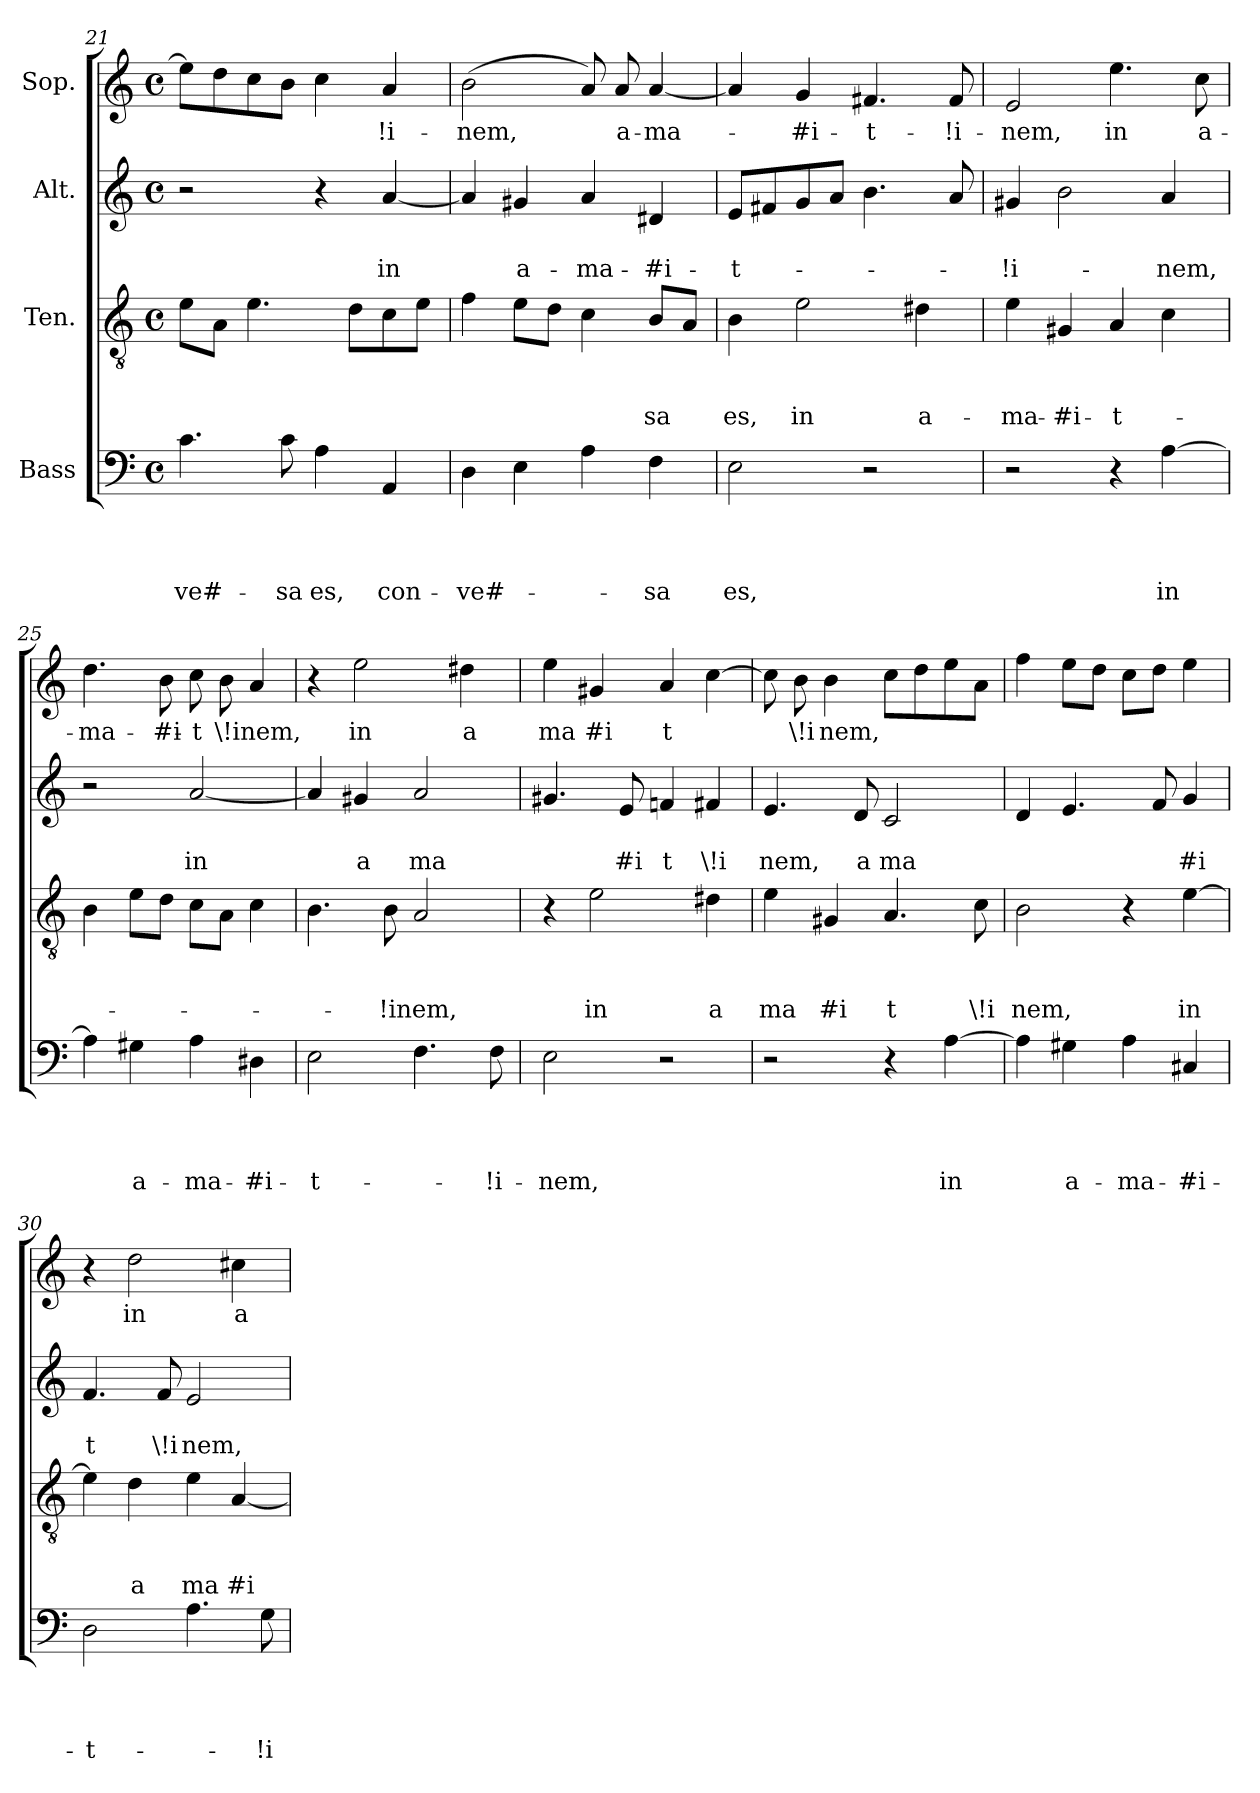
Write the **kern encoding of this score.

**kern	**text	**text	**text	**text	**kern	**text	**text	**text	**kern	**text	**text	**kern	**text
*part4	*part4	*part4	*part4	*part4	*part3	*part3	*part3	*part3	*part2	*part2	*part2	*part1	*part1
*staff4	*staff4	*staff4	*staff4	*staff4	*staff3	*staff3	*staff3	*staff3	*staff2	*staff2	*staff2	*staff1	*staff1
*I"Bass	*	*	*	*	*I"Ten.	*	*	*	*I"Alt.	*	*	*I"Sop.	*
*clefF4	*	*	*	*	*clefGv2	*	*	*	*clefG2	*	*	*clefG2	*
*k[]	*	*	*	*	*k[]	*	*	*	*k[]	*	*	*k[]	*
*C:	*	*	*	*	*C:	*	*	*	*C:	*	*	*C:	*
*M4/4	*	*	*	*	*M4/4	*	*	*	*M4/4	*	*	*M4/4	*
*met(c)	*	*	*	*	*met(c)	*	*	*	*met(c)	*	*	*met(c)	*
=21	=21	=21	=21	=21	=21	=21	=21	=21	=21	=21	=21	=21	=21
!	!	!	!	!LO:LY:b	!	!	!	!	!	!	!	!	!
4.c\	.	.	.	-ve#-	8e\L	.	.	.	2r	.	.	8ee\L]	.
.	.	.	.	.	8A\J	.	.	.	.	.	.	8dd\	.
.	.	.	.	.	4.e\	.	.	.	.	.	.	8cc\	.
!	!	!	!	!LO:LY:b	!	!	!	!	!	!	!	!	!
8c\	.	.	.	-sa	.	.	.	.	.	.	.	8b\J	.
!	!	!	!	!LO:LY:b	!	!	!	!	!	!	!	!	!
4A\	.	.	.	es,	.	.	.	.	4r	.	.	4cc\	.
.	.	.	.	.	8d\L	.	.	.	.	.	.	.	.
!	!	!	!	!LO:LY:b	!	!	!	!	!	!	!LO:LY:b	!	!LO:LY:b
4AA/	.	.	.	con-	8c\	.	.	.	[<4a/	.	in	4a/	-!i-
.	.	.	.	.	8e\J	.	.	.	.	.	.	.	.
=22	=22	=22	=22	=22	=22	=22	=22	=22	=22	=22	=22	=22	=22
!	!	!	!	!LO:LY:b	!	!	!	!	!	!	!	!	!LO:LY:b
4D\	.	.	.	-ve#-	4f\	.	.	.	4a/]	.	.	(>2b\	-nem,
!	!	!	!	!	!	!	!	!	!	!	!LO:LY:b	!	!
4E\	.	.	.	.	8e\L	.	.	.	4g#X/	.	a-	.	.
.	.	.	.	.	8d\J	.	.	.	.	.	.	.	.
!	!	!	!	!	!	!	!	!	!	!	!LO:LY:b	!	!
4A\	.	.	.	.	4c\	.	.	.	4a/	.	-ma-	8a/)	.
!	!	!	!	!	!	!	!	!	!	!	!	!	!LO:LY:b
.	.	.	.	.	.	.	.	.	.	.	.	8a/	a-
!	!	!	!	!LO:LY:b	!	!	!	!LO:LY:b	!	!	!LO:LY:b	!	!LO:LY:b
4F\	.	.	.	-sa	8B/L	.	.	-sa	4d#X/	.	-#i-	[<4a/	-ma-
.	.	.	.	.	8A/J	.	.	.	.	.	.	.	.
=23	=23	=23	=23	=23	=23	=23	=23	=23	=23	=23	=23	=23	=23
!	!	!	!	!LO:LY:b	!	!	!	!LO:LY:b	!	!	!LO:LY:b:rj	!	!
2E\	.	.	.	es,	4B\	.	.	es,	8e/L	.	-t-	4a/]	.
.	.	.	.	.	.	.	.	.	8f#X/	.	.	.	.
!	!	!	!	!	!	!	!	!LO:LY:b	!	!	!	!	!LO:LY:b
.	.	.	.	.	2e\	.	.	in	8g/	.	.	4g/	-#i-
.	.	.	.	.	.	.	.	.	8a/J	.	.	.	.
!	!	!	!	!	!	!	!	!	!	!	!	!	!LO:LY:b:rj
2r	.	.	.	.	.	.	.	.	4.b\	.	.	4.f#X/	-t-
!	!	!	!	!	!	!	!	!LO:LY:b	!	!	!	!	!
.	.	.	.	.	4d#X\	.	.	a-	.	.	.	.	.
!	!	!	!	!	!	!	!	!	!	!	!	!	!LO:LY:b
.	.	.	.	.	.	.	.	.	8a/	.	.	8f#/	-!i-
=24	=24	=24	=24	=24	=24	=24	=24	=24	=24	=24	=24	=24	=24
!	!	!	!	!	!	!	!	!LO:LY:b	!	!	!LO:LY:b	!	!LO:LY:b
2r	.	.	.	.	4e\	.	.	-ma-	4g#X/	.	-!i-	2e/	-nem,
!	!	!	!	!	!	!	!	!LO:LY:b	!	!	!	!	!
.	.	.	.	.	4G#X/	.	.	-#i-	2b\	.	.	.	.
!	!	!	!	!	!	!	!	!LO:LY:b:rj	!	!	!	!	!LO:LY:b
4r	.	.	.	.	4A/	.	.	-t-	.	.	.	4.ee\	in
!	!	!	!	!LO:LY:b	!	!	!	!	!	!	!LO:LY:b	!	!
[>4A\	.	.	.	in	4c\	.	.	.	4a/	.	-nem,	.	.
!	!	!	!	!	!	!	!	!	!	!	!	!	!LO:LY:b
.	.	.	.	.	.	.	.	.	.	.	.	8cc\	a-
=25	=25	=25	=25	=25	=25	=25	=25	=25	=25	=25	=25	=25	=25
!	!	!	!	!	!	!	!	!	!	!	!	!	!LO:LY:b
4A\]	.	.	.	.	4B\	.	.	.	2r	.	.	4.dd\	-ma-
!	!	!	!	!LO:LY:b	!	!	!	!	!	!	!	!	!
4G#X\	.	.	.	a-	8e\L	.	.	.	.	.	.	.	.
!	!	!	!	!	!	!	!	!	!	!	!	!	!LO:LY:b
.	.	.	.	.	8d\J	.	.	.	.	.	.	8b\	-#i-
!	!	!	!	!LO:LY:b	!	!	!	!	!	!	!LO:LY:b	!	!LO:LY:b:rj
4A\	.	.	.	-ma-	8c\L	.	.	.	[>2a/	.	in	8cc\	-t
!	!	!	!	!	!	!	!	!	!	!	!	!	!LO:LY:b
.	.	.	.	.	8A\J	.	.	.	.	.	.	8b\	\!inem,
!	!	!	!	!LO:LY:b	!	!	!	!	!	!	!	!	!
4D#X\	.	.	.	-#i-	4c\	.	.	.	.	.	.	4a/	.
!!LO:PB:g=z
=26	=26	=26	=26	=26	=26	=26	=26	=26	=26	=26	=26	=26	=26
!	!	!	!	!LO:LY:b:rj	!	!	!	!	!	!	!	!	!
2E\	.	.	.	-t-	4.B\	.	.	.	4a/]	.	.	4r	.
!	!	!	!	!	!	!	!	!	!	!	!LO:LY:b	!	!LO:LY:b
.	.	.	.	.	.	.	.	.	4g#X/	.	a	2ee\	in
!	!	!	!	!	!	!	!	!LO:LY:b	!	!	!	!	!
.	.	.	.	.	8B\	.	.	-!inem,	.	.	.	.	.
!	!	!	!	!	!	!	!	!	!	!	!LO:LY:b	!	!
4.F\	.	.	.	.	2A/	.	.	.	2a/	.	ma	.	.
!	!	!	!	!	!	!	!	!	!	!	!	!	!LO:LY:b
.	.	.	.	.	.	.	.	.	.	.	.	4dd#X\	a
!	!	!	!	!LO:LY:b	!	!	!	!	!	!	!	!	!
8F\	.	.	.	-!i-	.	.	.	.	.	.	.	.	.
=27	=27	=27	=27	=27	=27	=27	=27	=27	=27	=27	=27	=27	=27
!	!	!	!	!LO:LY:b	!	!	!	!	!	!	!	!	!LO:LY:b
2E\	.	.	.	-nem,	4r	.	.	.	4.g#X/	.	.	4ee\	ma
!	!	!	!	!	!	!	!	!LO:LY:b	!	!	!	!	!LO:LY:b
.	.	.	.	.	2e\	.	.	in	.	.	.	4g#X/	#i
!	!	!	!	!	!	!	!	!	!	!	!LO:LY:b	!	!
.	.	.	.	.	.	.	.	.	8e/	.	#i	.	.
!	!	!	!	!	!	!	!	!	!	!	!LO:LY:b:rj	!	!LO:LY:b:rj
2r	.	.	.	.	.	.	.	.	4fn/	.	t	4a/	t
!	!	!	!	!	!	!	!	!LO:LY:b	!	!	!LO:LY:b	!	!
.	.	.	.	.	4d#X\	.	.	a	4f#X/	.	\!i	[>4cc\	.
=28	=28	=28	=28	=28	=28	=28	=28	=28	=28	=28	=28	=28	=28
!	!	!	!	!	!	!	!	!LO:LY:b	!	!	!LO:LY:b	!	!
2r	.	.	.	.	4e\	.	.	ma	4.e/	.	nem,	8cc\]	.
!	!	!	!	!	!	!	!	!	!	!	!	!	!LO:LY:b
.	.	.	.	.	.	.	.	.	.	.	.	8b\	\!i
!	!	!	!	!	!	!	!	!LO:LY:b	!	!	!	!	!LO:LY:b
.	.	.	.	.	4G#X/	.	.	#i	.	.	.	4b\	nem,
!	!	!	!	!	!	!	!	!	!	!	!LO:LY:b	!	!
.	.	.	.	.	.	.	.	.	8d/	.	a	.	.
!	!	!	!	!	!	!	!	!LO:LY:b:rj	!	!	!LO:LY:b	!	!
4r	.	.	.	.	4.A/	.	.	t	2c/	.	ma	8cc\L	.
.	.	.	.	.	.	.	.	.	.	.	.	8dd\	.
!	!	!	!	!LO:LY:b	!	!	!	!	!	!	!	!	!
[>4A\	.	.	.	in	.	.	.	.	.	.	.	8ee\	.
!	!	!	!	!	!	!	!	!LO:LY:b	!	!	!	!	!
.	.	.	.	.	8c\	.	.	\!i	.	.	.	8a\J	.
=29	=29	=29	=29	=29	=29	=29	=29	=29	=29	=29	=29	=29	=29
!	!	!	!	!	!	!	!	!LO:LY:b	!	!	!	!	!
4A\]	.	.	.	.	2B\	.	.	nem,	4d/	.	.	4ff\	.
!	!	!	!	!LO:LY:b	!	!	!	!	!	!	!	!	!
4G#X\	.	.	.	a-	.	.	.	.	4.e/	.	.	8ee\L	.
.	.	.	.	.	.	.	.	.	.	.	.	8dd\J	.
!	!	!	!	!LO:LY:b	!	!	!	!	!	!	!	!	!
4A\	.	.	.	-ma-	4r	.	.	.	.	.	.	8cc\L	.
.	.	.	.	.	.	.	.	.	8f/	.	.	8dd\J	.
!	!	!	!	!LO:LY:b	!	!	!	!LO:LY:b	!	!	!LO:LY:b	!	!
4C#X/	.	.	.	-#i-	[>4e\	.	.	in	4g/	.	#i	4ee\	.
=30	=30	=30	=30	=30	=30	=30	=30	=30	=30	=30	=30	=30	=30
!	!	!	!	!LO:LY:b:rj	!	!	!	!	!	!	!LO:LY:b:rj	!	!
2D\	.	.	.	-t-	4e\]	.	.	.	4.f/	.	t	4r	.
!	!	!	!	!	!	!	!	!LO:LY:b	!	!	!	!	!LO:LY:b
.	.	.	.	.	4d\	.	.	a	.	.	.	2dd\	in
!	!	!	!	!	!	!	!	!	!	!	!LO:LY:b	!	!
.	.	.	.	.	.	.	.	.	8f/	.	\!i	.	.
!	!	!	!	!	!	!	!	!LO:LY:b	!	!	!LO:LY:b	!	!
4.A\	.	.	.	.	4e\	.	.	ma	2e/	.	nem,	.	.
!	!	!	!	!	!	!	!	!LO:LY:b	!	!	!	!	!LO:LY:b
.	.	.	.	.	[<4A/	.	.	#i	.	.	.	4cc#X\	a
!	!	!	!	!LO:LY:b	!	!	!	!	!	!	!	!	!
8G\	.	.	.	-!i-	.	.	.	.	.	.	.	.	.
=	=	=	=	=	=	=	=	=	=	=	=	=	=
*-	*-	*-	*-	*-	*-	*-	*-	*-	*-	*-	*-	*-	*-
